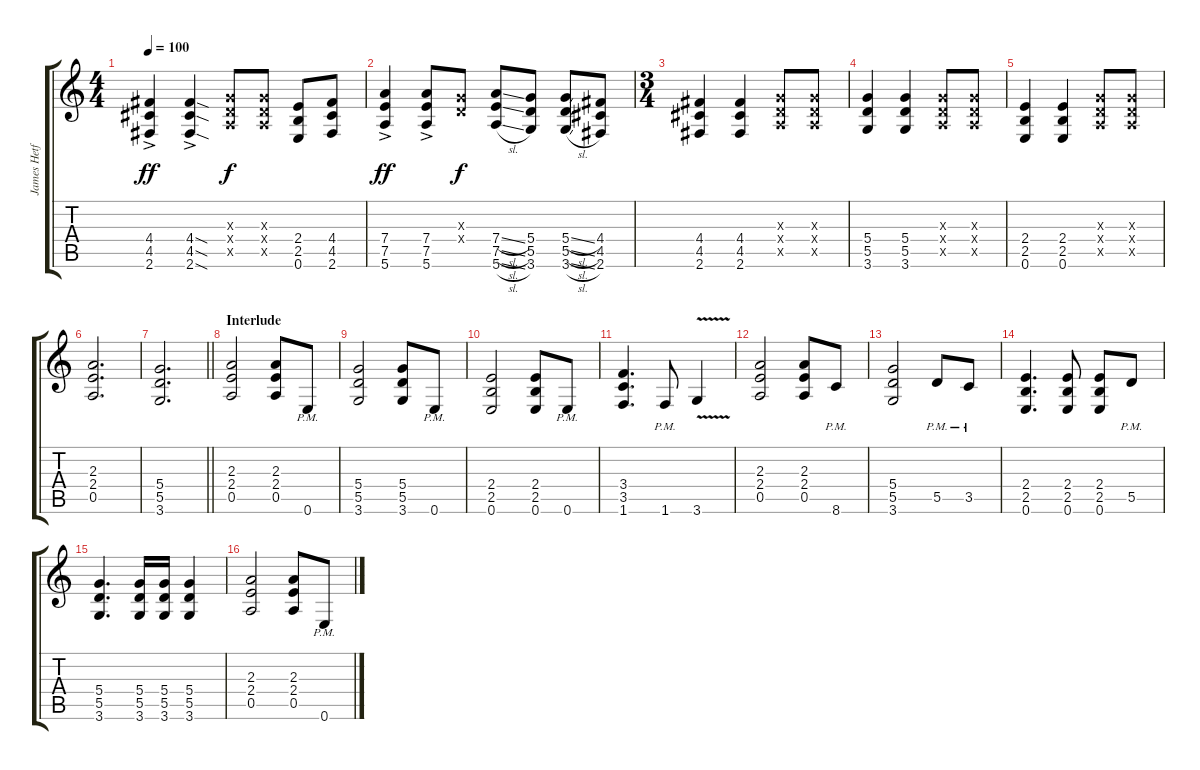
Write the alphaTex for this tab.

\track ("James Hetfield" "James Hetf") {instrument distortionguitar}
\staff {score tabs}
\tuning (E4 B3 G3 D3 A2 E2) {hide}
\ts (4 4)
\tempo 100
\clef g2
\ks c
(4.4{ac} 4.5{ac} 2.6{ac}).4{dy ff} (4.4{sod ac} 4.5{sod ac} 2.6{sod ac}).4 (0.3{x} 0.4{x} 0.5{x}).8{dy f} (0.3{x} 0.4{x} 0.5{x}).8 (2.4 2.5 0.6).8 (4.4 4.5 2.6).8 |
(7.4{ac} 7.5{ac} 5.6{ac}).4{dy ff} (7.4{ac} 7.5{ac} 5.6{ac}).8 (0.3{x} 0.4{x}).8{dy f} (7.4{sl} 7.5{sl} 5.6{sl}).8 (5.4 5.5 3.6).8 (5.4{sl} 5.5{sl} 3.6{sl}).8 (4.4 4.5 2.6).8 |
\ts (3 4)
(4.4 4.5 2.6).4 (4.4 4.5 2.6).4 (0.3{x} 0.4{x} 0.5{x}).8 (0.3{x} 0.4{x} 0.5{x}).8 |
(5.4 5.5 3.6).4 (5.4 5.5 3.6).4 (0.3{x} 0.4{x} 0.5{x}).8 (0.3{x} 0.4{x} 0.5{x}).8 |
(2.4 2.5 0.6).4 (2.4 2.5 0.6).4 (0.3{x} 0.4{x} 0.5{x}).8 (0.3{x} 0.4{x} 0.5{x}).8 |
(2.3 2.4 0.5).2{d} |
\barLineRight lightlight
(5.4 5.5 3.6).2{d} |
\section ("" "Interlude")
(2.3 2.4 0.5).2 (2.3 2.4 0.5).8 0.6{pm}.8 |
(5.4 5.5 3.6).2 (5.4 5.5 3.6).8 0.6{pm}.8 |
(2.4 2.5 0.6).2 (2.4 2.5 0.6).8 0.6{pm}.8 |
(3.4 3.5 1.6).4{d} 1.6{pm}.8 3.6{v}.4 |
(2.3 2.4 0.5).2 (2.3 2.4 0.5).8 8.6{pm}.8 |
(5.4 5.5 3.6).2 5.5{pm}.8 3.5{pm}.8 |
(2.4 2.5 0.6).4{d} (2.4 2.5 0.6).8 (2.4 2.5 0.6).8 5.5{pm}.8 |
(5.4 5.5 3.6).4{d} (5.4 5.5 3.6).16 (5.4 5.5 3.6).16 (5.4 5.5 3.6).4 |
(2.3 2.4 0.5).2 (2.3 2.4 0.5).8 0.6{pm}.8
